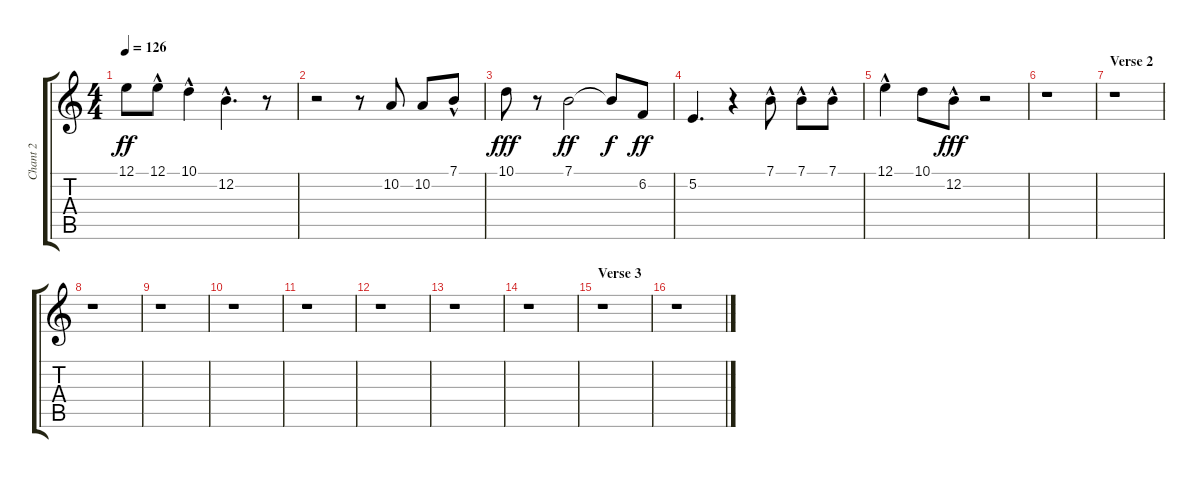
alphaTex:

\track ("Chant 2" "Chant 2") {instrument sopranosax}
\staff {score tabs}
\tuning (E4 B3 G3 D3 A2 E2) {hide}
\ts (4 4)
\tempo 126
\clef g2
\ks c
12.1.8{dy ff} 12.1{hac}.8 10.1{hac}.4 12.2{hac}.4{d} r.8 |
r.2 r.8 10.2.8 10.2.8 7.1{hac}.8 |
10.1.8{dy fff} r.8 7.1.2{dy ff} 7.1{t}.8{dy f} 6.2.8{dy ff} |
5.2.4{d} r.4 7.1{hac}.8 7.1{hac}.8 7.1{hac}.8 |
12.1{hac}.4 10.1.8 12.2{hac}.8{dy fff} r.2 |
r.1 |
\section ("" "Verse 2")
r.1 |
r.1 |
r.1 |
r.1 |
r.1 |
r.1 |
r.1 |
r.1 |
\section ("" "Verse 3")
r.1 |
r.1
